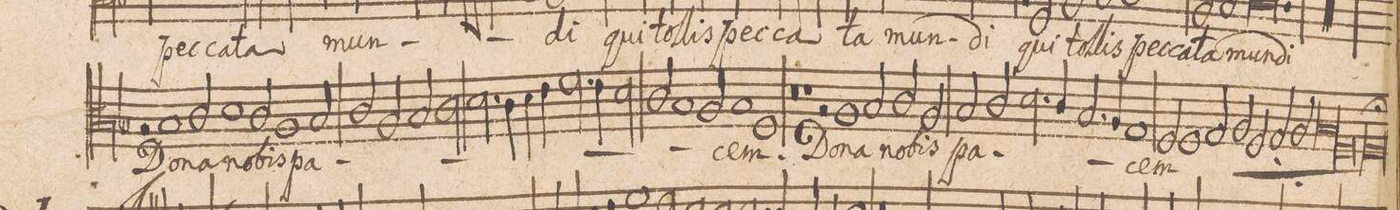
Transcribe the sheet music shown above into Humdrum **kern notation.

**kern	**text
*I"[TenoreI]	*
*clefC3	*
*k[b-]	*
*met(C|)	*
*M2/1	*
2r	.
1B-/	Do-
2c/	-na
=63-	=63-
1d\	no-
2c/	-bis
1A/	pa-
=64-	=64-
2B-/	.
2c/	.
2A/	.
=65-	=65-
2B-/	.
2c\	.
2.d\	.
4c\	.
=66-	=66-
4d\	.
4e\	.
2.f\	.
4e\	.
2d\	.
=67-	=67-
2c/	.
1B-/	.
2A/	.
=68-	=68-
1B-/	.
1F/	-cem.
=69-	=69-
0r	.
=70-	=70-
1r	.
2r	.
1A/	Do-
=71-	=71-
2B-/	-na
2c/	no-
2A/	-bis
=72-	=72-
2B-/	pa-
2c/	.
2.d\	.
4c/	.
=73-	=73-
2.B-/	.
4A/	.
1G/	.
=74-	=74-
2F/	-cem
*	*ij
1F/	Do-
2G/	-na
=75-	=75-
2A/	no-
2F/	-bis
2G/	pa-
2A/	.
=76-	=76-
*lig	*
1B-/	.
1F/	.
*Xlig	*
=77-	=77-
00F/;	-cem
=78-	=78-
=-	=-
*-	*-
